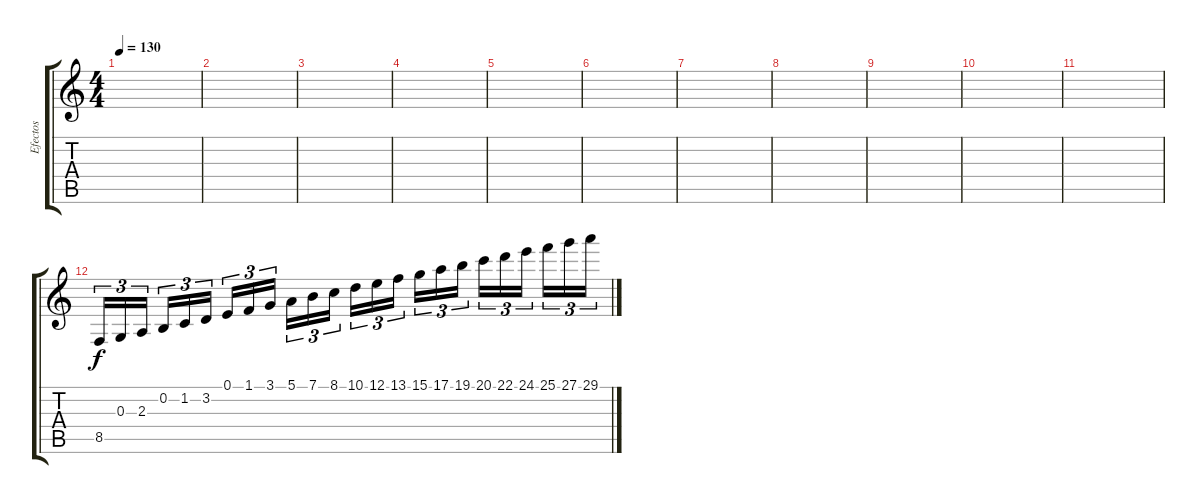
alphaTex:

\track ("Efectos" "Efectos") {instrument glockenspiel}
\staff {score tabs}
\tuning (E4 B3 G3 D3 A2 E2) {hide}
\ts (4 4)
\tempo 130
\clef g2
\ks c
|
|
|
|
|
|
|
|
|
|
|
8.5.16{tu (3 2)} 0.3.16{tu (3 2)} 2.3.16{tu (3 2)} 0.2.16{tu (3 2)} 1.2.16{tu (3 2)} 3.2.16{tu (3 2)} 0.1.16{tu (3 2)} 1.1.16{tu (3 2)} 3.1.16{tu (3 2)} 5.1.16{tu (3 2)} 7.1.16{tu (3 2)} 8.1.16{tu (3 2)} 10.1.16{tu (3 2)} 12.1.16{tu (3 2)} 13.1.16{tu (3 2)} 15.1.16{tu (3 2)} 17.1.16{tu (3 2)} 19.1.16{tu (3 2)} 20.1.16{tu (3 2)} 22.1.16{tu (3 2)} 24.1.16{tu (3 2)} 25.1.16{tu (3 2)} 27.1.16{tu (3 2)} 29.1.16{tu (3 2)}
